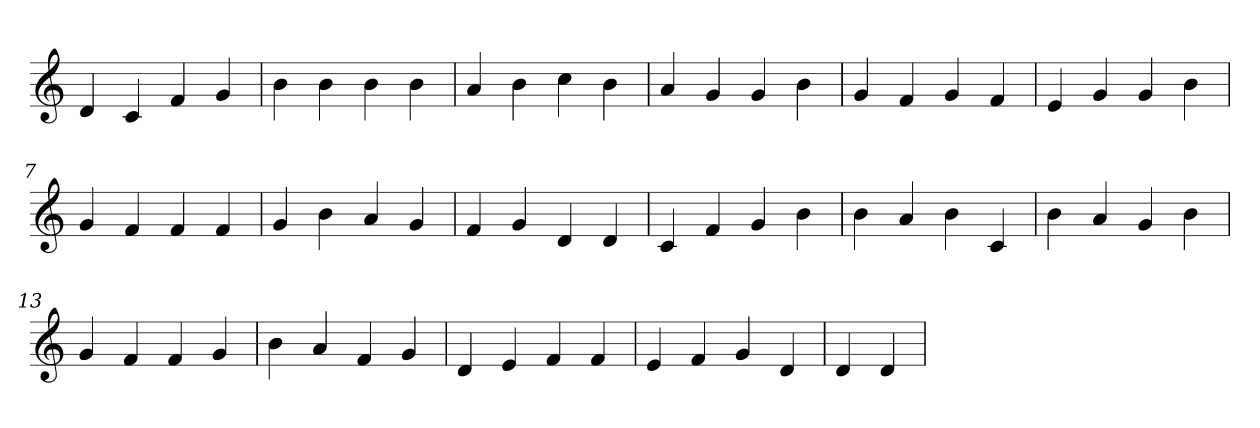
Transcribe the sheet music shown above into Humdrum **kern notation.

**kern
*part1
*staff1
*clefG2
=1
4d
4c
4f
4g
=2
4b
4b
4b
4b
=3
4a
4b
4cc
4b
=4
4a
4g
4g
4b
=5
4g
4f
4g
4f
=6
4e
4g
4g
4b
=7
4g
4f
4f
4f
=8
4g
4b
4a
4g
=9
4f
4g
4d
4d
=10
4c
4f
4g
4b
=11
4b
4a
4b
4c
=12
4b
4a
4g
4b
=13
4g
4f
4f
4g
=14
4b
4a
4f
4g
=15
4d
4e
4f
4f
=16
4e
4f
4g
4d
=17
4d
4d
=
*-
